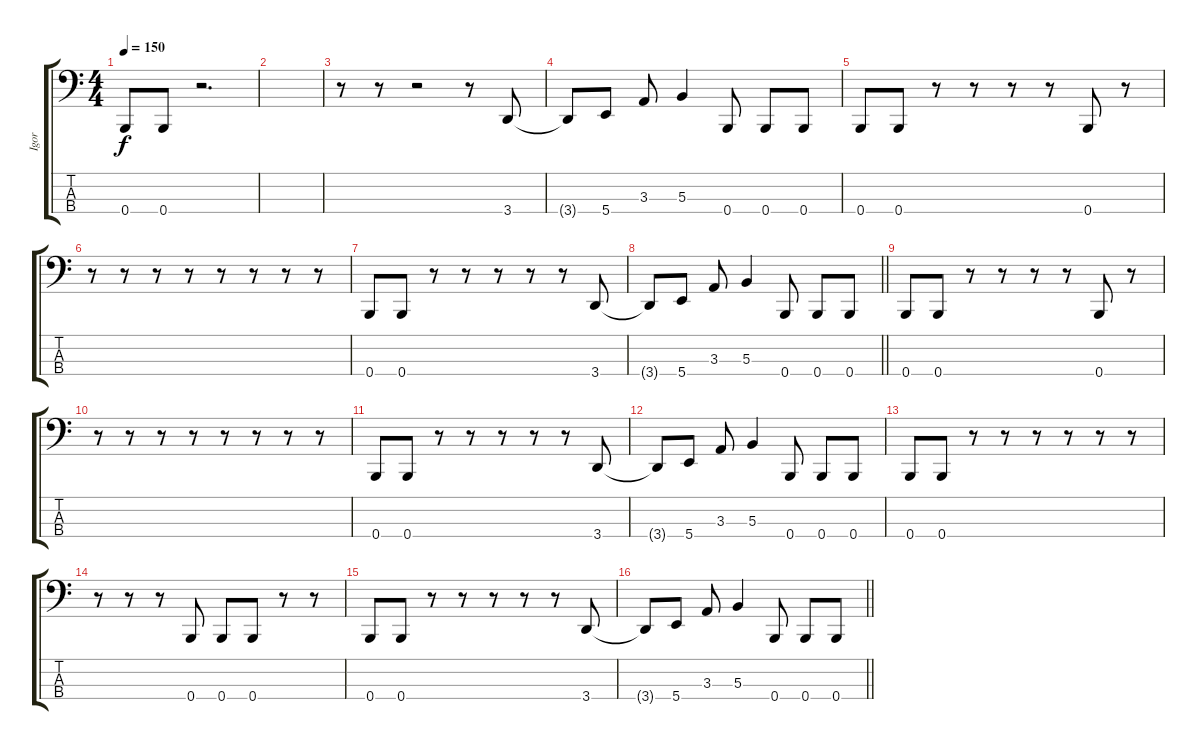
\track ("Igor" "Igor") {instrument slapbass1}
\staff {score tabs}
\tuning (E2 B1 Gb1 B0) {hide}
\ts (4 4)
\tempo 150
\clef f4
\ks c
0.4.8{dy f} 0.4.8 r.2{d} |
|
r.8 r.8 r.2 r.8 3.4.8 |
3.4{t}.8 5.4.8 3.3.8 5.3.4 0.4.8 0.4.8 0.4.8 |
0.4.8 0.4.8 r.8 r.8 r.8 r.8 0.4.8 r.8 |
r.8 r.8 r.8 r.8 r.8 r.8 r.8 r.8 |
0.4.8 0.4.8 r.8 r.8 r.8 r.8 r.8 3.4.8 |
\barLineRight lightlight
3.4{t}.8 5.4.8 3.3.8 5.3.4 0.4.8 0.4.8 0.4.8 |
0.4.8 0.4.8 r.8 r.8 r.8 r.8 0.4.8 r.8 |
r.8 r.8 r.8 r.8 r.8 r.8 r.8 r.8 |
0.4.8 0.4.8 r.8 r.8 r.8 r.8 r.8 3.4.8 |
3.4{t}.8 5.4.8 3.3.8 5.3.4 0.4.8 0.4.8 0.4.8 |
0.4.8 0.4.8 r.8 r.8 r.8 r.8 r.8 r.8 |
r.8 r.8 r.8 0.4.8 0.4.8 0.4.8 r.8 r.8 |
0.4.8 0.4.8 r.8 r.8 r.8 r.8 r.8 3.4.8 |
\barLineRight lightlight
3.4{t}.8 5.4.8 3.3.8 5.3.4 0.4.8 0.4.8 0.4.8
